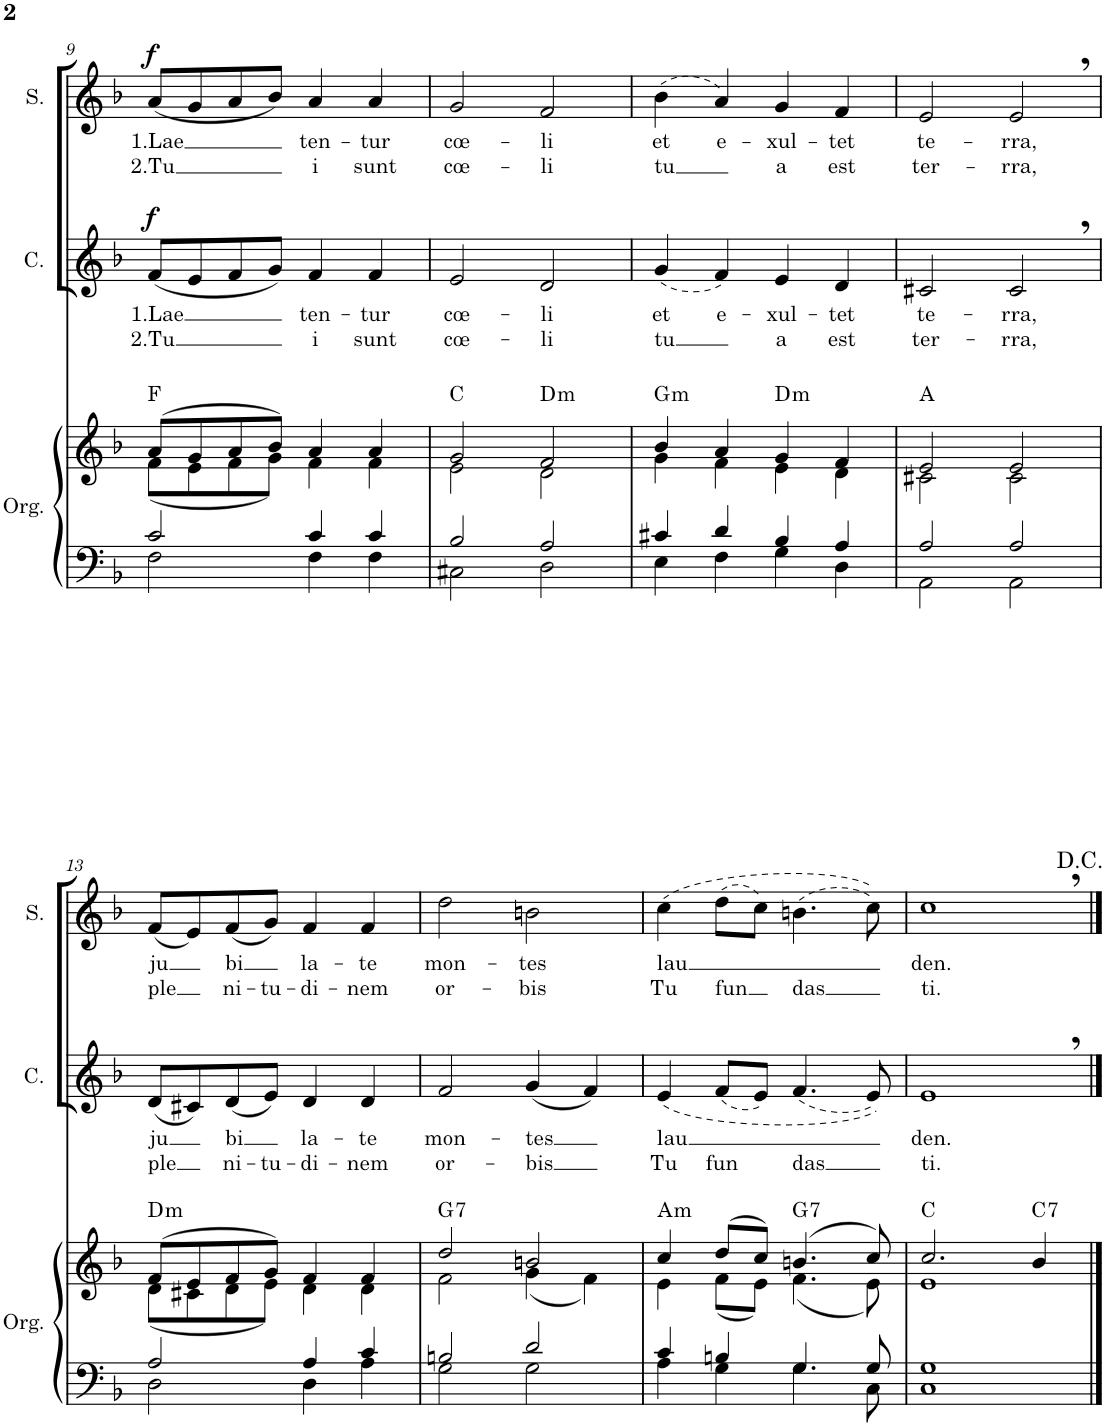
**kern	**kern	**harte	**kern	**text	**text	**dynam	**kern	**text	**text	**dynam
*part3	*part3	*part3	*part2	*part2	*part2	*part2	*part1	*part1	*part1	*part1
*staff4	*staff3	*	*staff2	*staff2	*staff2	*staff2	*staff1	*staff1	*staff1	*staff1
*I"Órgano	*	*	*I"Contralto	*	*	*	*I"Soprano	*	*	*
*	*	*	*I'C.	*	*	*	*I'S.	*	*	*
!!LO:PB:g=z
*clefF4	*clefG2	*	*clefG2	*	*	*	*clefG2	*	*	*
*k[b-]	*k[b-]	*	*k[b-]	*	*	*	*k[b-]	*	*	*
*M4/4	*M4/4	*	*M4/4	*	*	*	*M4/4	*	*	*
*met(c)	*met(c)	*	*met(c)	*	*	*	*met(c)	*	*	*
=9	=9	=9	=9	=9	=9	=9	=9	=9	=9	=9
*^	*^	*	*	*	*	*	*	*	*	*
!	!	!	!	!	!	!LO:LY:b	!LO:LY:b	!LO:DY:a	!	!LO:LY:b	!LO:LY:b	!LO:DY:a
2c/	2F\	(8a/L	(8f\L	F:maj	(8f/L	1.Lae	2.Tu	f	(8a/L	1.Lae	2.Tu	f
.	.	8g/	8e\	.	8e/	.	.	.	8g/	.	.	.
.	.	8a/	8f\	.	8f/	.	.	.	8a/	.	.	.
.	.	8b-/J)	8g\J)	.	8g/J)	.	.	.	8b-/J)	.	.	.
!	!	!	!	!	!	!LO:LY:b	!LO:LY:b	!	!	!LO:LY:b	!LO:LY:b	!
4c/	4F\	4a/	4f\	.	4f/	ten-	i	.	4a/	ten-	i	.
!	!	!	!	!	!	!LO:LY:b	!LO:LY:b	!	!	!LO:LY:b	!LO:LY:b	!
4c/	4F\	4a/	4f\	.	4f/	-tur	sunt	.	4a/	-tur	sunt	.
=10	=10	=10	=10	=10	=10	=10	=10	=10	=10	=10	=10	=10
!	!	!	!	!	!	!LO:LY:b	!LO:LY:b	!	!	!LO:LY:b	!LO:LY:b	!
2B-/	2C#X\	2g/	2e\	C:maj	2e/	cœ-	cœ-	.	2g/	cœ-	cœ-	.
!	!	!	!	!LO:H:kt=m	!	!LO:LY:b	!LO:LY:b	!	!	!LO:LY:b	!LO:LY:b	!
2A/	2D\	2f/	2d\	D:min	2d/	-li	-li	.	2f/	-li	-li	.
=11	=11	=11	=11	=11	=11	=11	=11	=11	=11	=11	=11	=11
!	!	!	!	!LO:H:kt=m	!	!LO:LY:b	!LO:LY:b	!	!	!LO:LY:b	!LO:LY:b	!
4c#X/	4E\	4b-/	4g\	G:min	(4g/	et	tu	.	(4b-\	et	tu	.
!	!	!	!	!	!	!LO:LY:b	!	!	!	!LO:LY:b	!	!
4d/	4F\	4a/	4f\	.	4f/)	e-	.	.	4a/)	e-	.	.
!	!	!	!	!LO:H:kt=m	!	!LO:LY:b	!LO:LY:b	!	!	!LO:LY:b	!LO:LY:b	!
4B-/	4G\	4g/	4e\	D:min	4e/	-xul-	a	.	4g/	-xul-	a	.
!	!	!	!	!	!	!LO:LY:b	!LO:LY:b	!	!	!LO:LY:b	!LO:LY:b	!
4A/	4D\	4f/	4d\	.	4d/	-tet	est	.	4f/	-tet	est	.
=12	=12	=12	=12	=12	=12	=12	=12	=12	=12	=12	=12	=12
!	!	!	!	!	!	!LO:LY:b	!LO:LY:b	!	!	!LO:LY:b	!LO:LY:b	!
2A/	2AA\	2e/	2c#X\	A:maj	2c#X/	te-	ter-	.	2e/	te-	ter-	.
!	!	!	!	!	!	!LO:LY:b	!LO:LY:b	!	!	!LO:LY:b	!LO:LY:b	!
2A/	2AA\	2e/	2c#\	.	2c#,/	-rra,	-rra,	.	2e,/	-rra,	-rra,	.
!!LO:LB:g=z
=13	=13	=13	=13	=13	=13	=13	=13	=13	=13	=13	=13	=13
!	!	!	!	!LO:H:kt=m	!	!LO:LY:b	!LO:LY:b	!	!	!LO:LY:b	!LO:LY:b	!
2A/	2D\	(8f/L	(8d\L	D:min	(8d/L	ju	ple	.	(8f/L	ju	ple	.
.	.	8e/	8c#X\	.	8c#X/)	.	.	.	8e/)	.	.	.
!	!	!	!	!	!	!LO:LY:b	!LO:LY:b	!	!	!LO:LY:b	!LO:LY:b	!
.	.	8f/	8d\	.	(8d/	bi	ni-	.	(8f/	bi	ni-	.
!	!	!	!	!	!	!	!LO:LY:b	!	!	!	!LO:LY:b	!
.	.	8g/J)	8e\J)	.	8e/J)	.	-tu-	.	8g/J)	.	-tu-	.
!	!	!	!	!	!	!LO:LY:b	!LO:LY:b	!	!	!LO:LY:b	!LO:LY:b	!
4A/	4D\	4f/	4d\	.	4d/	la-	-di-	.	4f/	la-	-di-	.
!	!	!	!	!	!	!LO:LY:b	!LO:LY:b	!	!	!LO:LY:b	!LO:LY:b	!
4c/	4A\	4f/	4d\	.	4d/	-te	-nem	.	4f/	-te	-nem	.
=14	=14	=14	=14	=14	=14	=14	=14	=14	=14	=14	=14	=14
!	!	!	!	!LO:H:kt=7	!	!LO:LY:b	!LO:LY:b	!	!	!LO:LY:b	!LO:LY:b	!
2Bn/	2G\	2dd/	2f\	G:7	2f/	mon-	or-	.	2dd\	mon-	or-	.
!	!	!	!	!	!	!LO:LY:b	!LO:LY:b	!	!	!LO:LY:b	!LO:LY:b	!
2d/	2G\	2bn/	(4g\	.	(4g/	-tes	-bis	.	2bn\	-tes	-bis	.
.	.	.	4f\)	.	4f/)	.	.	.	.	.	.	.
=15	=15	=15	=15	=15	=15	=15	=15	=15	=15	=15	=15	=15
!	!	!	!	!LO:H:kt=m	!	!LO:LY:b	!LO:LY:b	!	!	!LO:LY:b	!LO:LY:b	!
4c/	4A\	4cc/	4e\	A:min	(4e/	lau	Tu	.	(4cc\	lau	Tu	.
!	!	!	!	!	!	!	!LO:LY:b	!	!	!	!LO:LY:b	!
4Bn/	4G\	(8dd/L	(8f\L	.	(8f/L	.	fun	.	(8dd\L	.	fun	.
.	.	8cc/J)	8e\J)	.	8e/J)	.	.	.	8cc\J)	.	.	.
!	!	!	!	!LO:H:kt=7	!	!	!LO:LY:b	!	!	!	!LO:LY:b	!
4.G/	4.G\	(4.bn/	(4.f\	G:7	(4.f/	.	das	.	(4.bn\	.	das	.
8G/	8C\	8cc/)	8e\)	.	8e/))	.	.	.	8cc\))	.	.	.
=16	=16	=16	=16	=16	=16	=16	=16	=16	=16	=16	=16	=16
!	!	!	!	!	!	!LO:LY:b	!LO:LY:b	!	!	!LO:LY:b	!LO:LY:b	!
1G	1C	2.cc/	1e	C:maj	1e,	den.	ti.	.	1cc,	den.	ti.	.
!	!	!	!	!LO:H:kt=7	!	!	!	!	!	!	!	!
.	.	4b-/	.	C:7	.	.	.	.	.	.	.	.
*v	*v	*	*	*	*	*	*	*	*	*	*	*
*	*v	*v	*	*	*	*	*	*	*	*	*
==	==	==	==	==	==	==	==	==	==	==
*-	*-	*-	*-	*-	*-	*-	*-	*-	*-	*-
